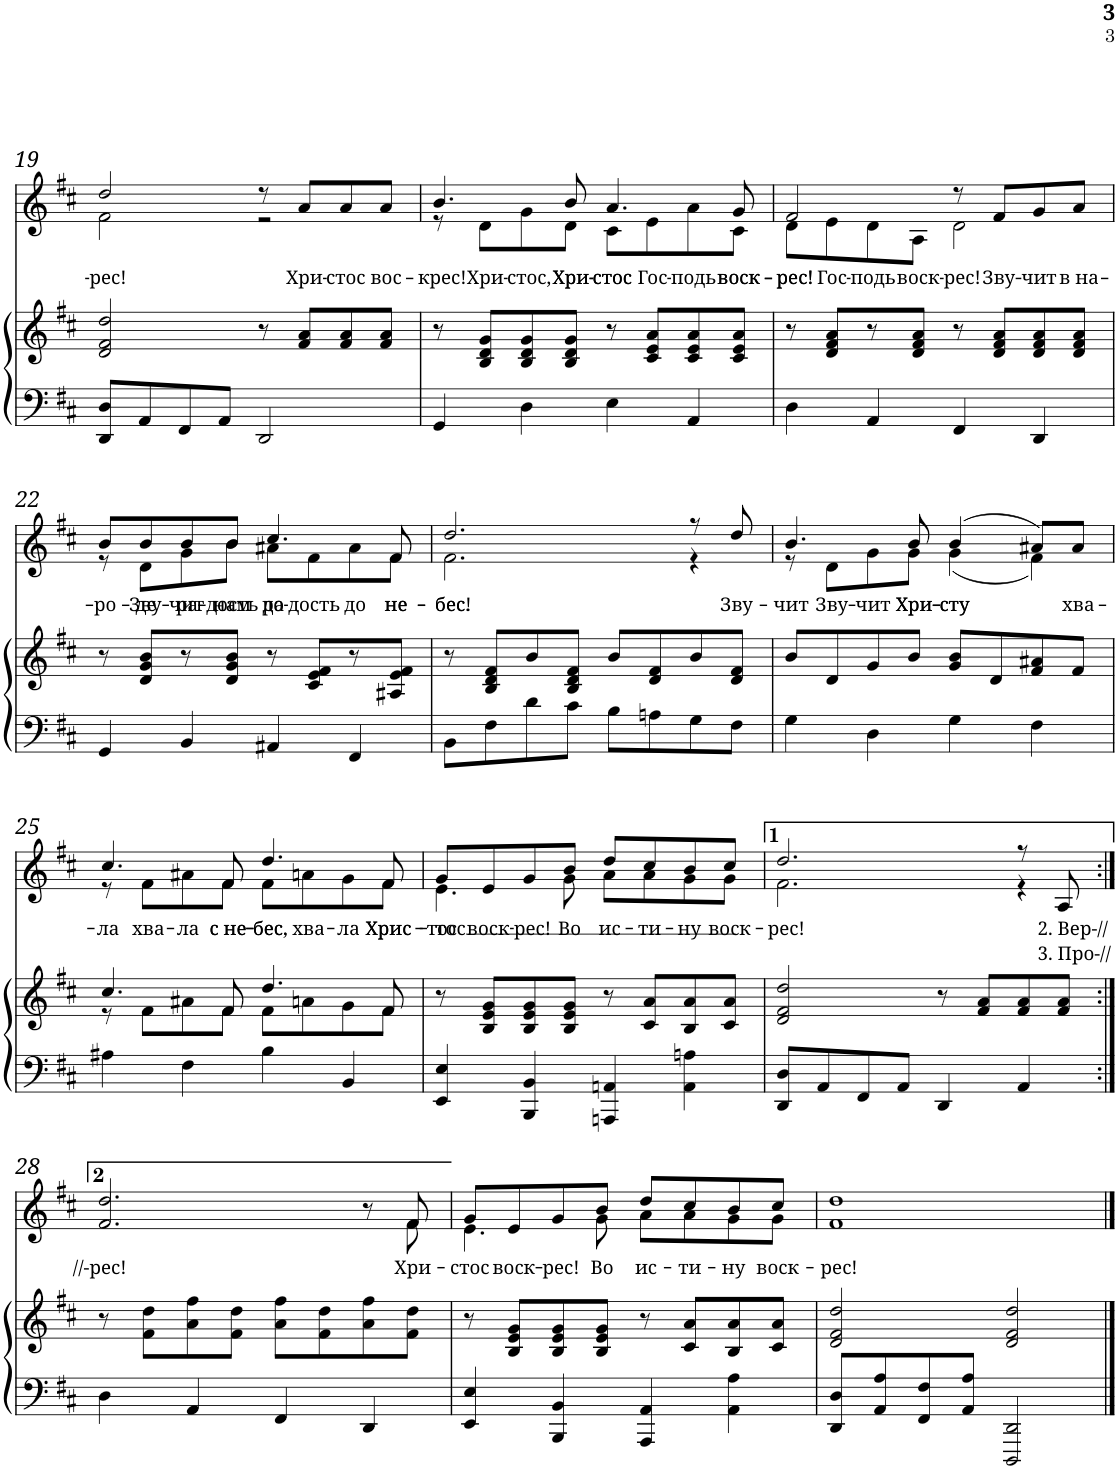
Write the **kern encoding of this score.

**kern	**kern	**kern	**text	**text
*part2	*part2	*part1	*part1	*part1
*staff3	*staff2	*staff1	*staff1	*staff1
*I"P2	*	*I"P1	*	*
!!LO:PB:g=z
*clefF4	*clefG2	*clefG2	*	*
*k[f#c#]	*k[f#c#]	*k[f#c#]	*	*
*D:	*D:	*D:	*	*
*M4/4	*M4/4	*M4/4	*	*
=19	=19	=19	=19	=19
!	!	!	!LO:LY:b	!
*	*	*^	*	*
8DD/ 8D/L	2d/ 2f#/ 2dd/	2dd/	2f#\	-рес!	.
8AA/	.	.	.	.	.
8FF#/	.	.	.	.	.
8AA/J	.	.	.	.	.
2DD/	8r	8r	2r	.	.
!	!	!	!	!LO:LY:b	!
.	8f#/ 8a/L	8a/L	.	Хри-	.
!	!	!	!	!LO:LY:b	!
.	8f#/ 8a/	8a/	.	-стос	.
!	!	!	!	!LO:LY:b	!
.	8f#/ 8a/J	8a/J	.	вос-	.
=20	=20	=20	=20	=20	=20
!	!	!	!	!LO:LY:b	!
4GG/	8r	4.b/	8r	-крес!	.
!	!	!	!	!LO:LY:b	!
.	8B/ 8d/ 8g/L	.	8d\L	Хри-	.
!	!	!	!	!LO:LY:b	!
4D\	8B/ 8d/ 8g/	.	8g\	-стос,	.
!	!	!	!	!LO:LY:b	!
!	!	!	!	!LO:LY:b	!
.	8B/ 8d/ 8g/J	8b/	8d\J	-Хри-	.
!	!	!	!	!LO:LY:b	!
!	!	!	!	!LO:LY:b	!
4E\	8r	4.a/	8c#\L	стос	.
!	!	!	!	!LO:LY:b	!
.	8c#/ 8e/ 8a/L	.	8e\	Гос-	.
!	!	!	!	!LO:LY:b	!
4AA/	8c#/ 8e/ 8a/	.	8a\	-подь	.
!	!	!	!	!LO:LY:b	!
!	!	!	!	!LO:LY:b	!
.	8c#/ 8e/ 8a/J	8g/	8c#\J	-воск-	.
=21	=21	=21	=21	=21	=21
!	!	!	!	!LO:LY:b	!
!	!	!	!	!LO:LY:b	!
4D\	8r	2f#/	8d\L	рес!	.
!	!	!	!	!LO:LY:b	!
.	8d/ 8f#/ 8a/L	.	8e\	Гос-	.
!	!	!	!	!LO:LY:b	!
4AA/	8r	.	8d\	-подь	.
!	!	!	!	!LO:LY:b	!
.	8d/ 8f#/ 8a/J	.	8A\J	воск-	.
!	!	!	!	!LO:LY:b	!
4FF#/	8r	8r	2d\	-рес!	.
!	!	!	!	!LO:LY:b	!
.	8d/ 8f#/ 8a/L	8f#/L	.	Зву-	.
!	!	!	!	!LO:LY:b	!
4DD/	8d/ 8f#/ 8a/	8g/	.	-чит	.
!	!	!	!	!LO:LY:b	!
.	8d/ 8f#/ 8a/J	8a/J	.	в на-	.
!!LO:LB:g=z	!!
=22	=22	=22	=22	=22	=22
!	!	!	!	!LO:LY:b	!
4GG/	8r	8b/L	8r	-ро-	.
!	!	!	!	!LO:LY:b	!
!	!	!	!	!LO:LY:b	!
.	8d/ 8g/ 8b/L	8b/	8d\L	Зву-	.
!	!	!	!	!LO:LY:b	!
!	!	!	!	!LO:LY:b	!
4BB/	8r	8b/	8g\	-чит	.
!	!	!	!	!LO:LY:b	!
!	!	!	!	!LO:LY:b	!
.	8d/ 8g/ 8b/J	8b/J	8b\J	нам	.
!	!	!	!	!LO:LY:b	!
!	!	!	!	!LO:LY:b	!
4AA#X/	8r	4.cc#/	8a#X\L	ра-	.
!	!	!	!	!LO:LY:b	!
.	8c#/ 8e/ 8f#/L	.	8f#\	-дость	.
!	!	!	!	!LO:LY:b	!
4FF#/	8r	.	8a#\	до	.
!	!	!	!	!LO:LY:b	!
!	!	!	!	!LO:LY:b	!
.	8A#X/ 8e/ 8f#/J	8f#/	8f#\J	-не-	.
=23	=23	=23	=23	=23	=23
!	!	!	!	!LO:LY:b	!
!	!	!	!	!LO:LY:b	!
8BB\L	8r	2.dd/	2.f#\	бес!	.
8F#\	8B/ 8d/ 8f#/L	.	.	.	.
8d\	8b/	.	.	.	.
8c#\J	8B/ 8d/ 8f#/J	.	.	.	.
8B\L	8b/L	.	.	.	.
8An\	8d/ 8f#/	.	.	.	.
8G\	8b/	8r	4r	.	.
!	!	!	!	!LO:LY:b	!
8F#\J	8d/ 8f#/J	8dd/	.	Зву-	.
=24	=24	=24	=24	=24	=24
*^	*	*	*	*	*
!	!	!	!	!	!LO:LY:b	!
1ryy	4G\	8b/L	4.b/	8r	-чит	.
!	!	!	!	!	!LO:LY:b	!
.	.	8d/	.	8d\L	Зву-	.
!	!	!	!	!	!LO:LY:b	!
.	4D\	8g/	.	8g\	-чит	.
!	!	!	!	!	!LO:LY:b	!
!	!	!	!	!	!LO:LY:b	!
.	.	8b/J	8b/	8g\J	-Хри-	.
!	!	!	!	!	!LO:LY:b	!
!	!	!	!	!	!LO:LY:b	!
.	4G\	8g/ 8b/L	(>4b/	(<4g\	сту	.
.	.	8d/	.	.	.	.
.	4F#\	8f#/ 8a#X/	8a#X/L)	4f#\)	.	.
!	!	!	!	!	!LO:LY:b	!
.	.	8f#/J	8a#/J	.	хва-	.
*v	*v	*	*	*	*	*
!!LO:LB:g=z	!!
=25	=25	=25	=25	=25	=25
*	*^	*	*	*	*
!	!	!	!	!	!LO:LY:b	!
4A#X\	4.cc#/	8r	4.cc#/	8r	-ла	.
!	!	!	!	!	!LO:LY:b	!
.	.	8f#\L	.	8f#\L	хва-	.
!	!	!	!	!	!LO:LY:b	!
4F#\	.	8a#X\	.	8a#X\	-ла	.
!	!	!	!	!	!LO:LY:b	!
!	!	!	!	!	!LO:LY:b	!
.	8f#/	8f#\J	8f#/	8f#\J	-с не-	.
!	!	!	!	!	!LO:LY:b	!
!	!	!	!	!	!LO:LY:b	!
4B\	4.dd/	8f#\L	4.dd/	8f#\L	бес,	.
!	!	!	!	!	!LO:LY:b	!
.	.	8an\	.	8an\	хва-	.
!	!	!	!	!	!LO:LY:b	!
4BB/	.	8g\	.	8g\	-ла	.
!	!	!	!	!	!LO:LY:b	!
!	!	!	!	!	!LO:LY:b	!
.	8f#/	8f#\J	8f#/	8f#\J	-Хрис-	.
=26	=26	=26	=26	=26	=26	=26
!	!	!	!	!	!LO:LY:b	!
!	!	!	!	!	!LO:LY:b	!
*	*v	*v	*	*	*	*
4EE/ 4E/	8r	8g/L	4.e\	тос	.
!	!	!	!	!LO:LY:b	!
.	8B/ 8e/ 8g/L	8e/	.	воск-	.
!	!	!	!	!LO:LY:b	!
4BBB/ 4BB/	8B/ 8e/ 8g/	8g/	.	-рес!	.
!	!	!	!	!LO:LY:b	!
.	8B/ 8e/ 8g/J	8b/J	8g\	Во	.
!	!	!	!	!LO:LY:b	!
4AAAn/ 4AAn/	8r	8dd/L	8a\L	ис-	.
!	!	!	!	!LO:LY:b	!
.	8c#/ 8a/L	8cc#/	8a\	-ти-	.
!	!	!	!	!LO:LY:b	!
4AA\ 4An\	8B/ 8a/	8b/	8g\	-ну	.
!	!	!	!	!LO:LY:b	!
.	8c#/ 8a/J	8cc#/J	8g\J	воск-	.
=27	=27	=27	=27	=27	=27
!	!	!	!	!LO:LY:b	!
8DD/ 8D/L	2d/ 2f#/ 2dd/	2.dd/	2.f#\	-рес!	.
8AA/	.	.	.	.	.
8FF#/	.	.	.	.	.
8AA/J	.	.	.	.	.
4DD/	8r	.	.	.	.
.	8f#/ 8a/L	.	.	.	.
4AA/	8f#/ 8a/	8r	4r	.	.
!	!	!	!	!LO:LY:b	!LO:LY:b
.	8f#/ 8a/J	8A/	.	2. Вер-//	3. Про-//
!!LO:LB:g=z	!!
=28:|!	=28:|!	=28:|!	=28:|!	=28:|!	=28:|!
!	!	!	!	!LO:LY:b	!
4D\	8r	2.dd/	2.f#/	//-рес!	.
.	8f#\ 8dd\L	.	.	.	.
4AA/	8a\ 8ff#\	.	.	.	.
.	8f#\ 8dd\J	.	.	.	.
4FF#/	8a\ 8ff#\L	.	.	.	.
.	8f#\ 8dd\	.	.	.	.
4DD/	8a\ 8ff#\	8r	8ryy	.	.
!	!	!	!	!LO:LY:b	!
.	8f#\ 8dd\J	8f#/	8f#\	Хри-	.
=29	=29	=29	=29	=29	=29
!	!	!	!	!LO:LY:b	!
4EE/ 4E/	8r	8g/L	4.e\	-стос	.
!	!	!	!	!LO:LY:b	!
.	8B/ 8e/ 8g/L	8e/	.	воск-	.
!	!	!	!	!LO:LY:b	!
4BBB/ 4BB/	8B/ 8e/ 8g/	8g/	.	-рес!	.
!	!	!	!	!LO:LY:b	!
.	8B/ 8e/ 8g/J	8b/J	8g\	Во	.
!	!	!	!	!LO:LY:b	!
4AAA/ 4AA/	8r	8dd/L	8a\L	ис-	.
!	!	!	!	!LO:LY:b	!
.	8c#/ 8a/L	8cc#/	8a\	-ти-	.
!	!	!	!	!LO:LY:b	!
4AA\ 4A\	8B/ 8a/	8b/	8g\	-ну	.
!	!	!	!	!LO:LY:b	!
.	8c#/ 8a/J	8cc#/J	8g\J	воск-	.
=30	=30	=30	=30	=30	=30
!	!	!	!	!LO:LY:b	!
8DD/ 8D/L	2d/ 2f#/ 2dd/	1dd	1f#	-рес!	.
8AA/ 8A/	.	.	.	.	.
8FF#/ 8F#/	.	.	.	.	.
8AA/ 8A/J	.	.	.	.	.
2DDD/ 2DD/	2d/ 2f#/ 2dd/	.	.	.	.
*	*	*v	*v	*	*
==	==	==	==	==
*-	*-	*-	*-	*-
